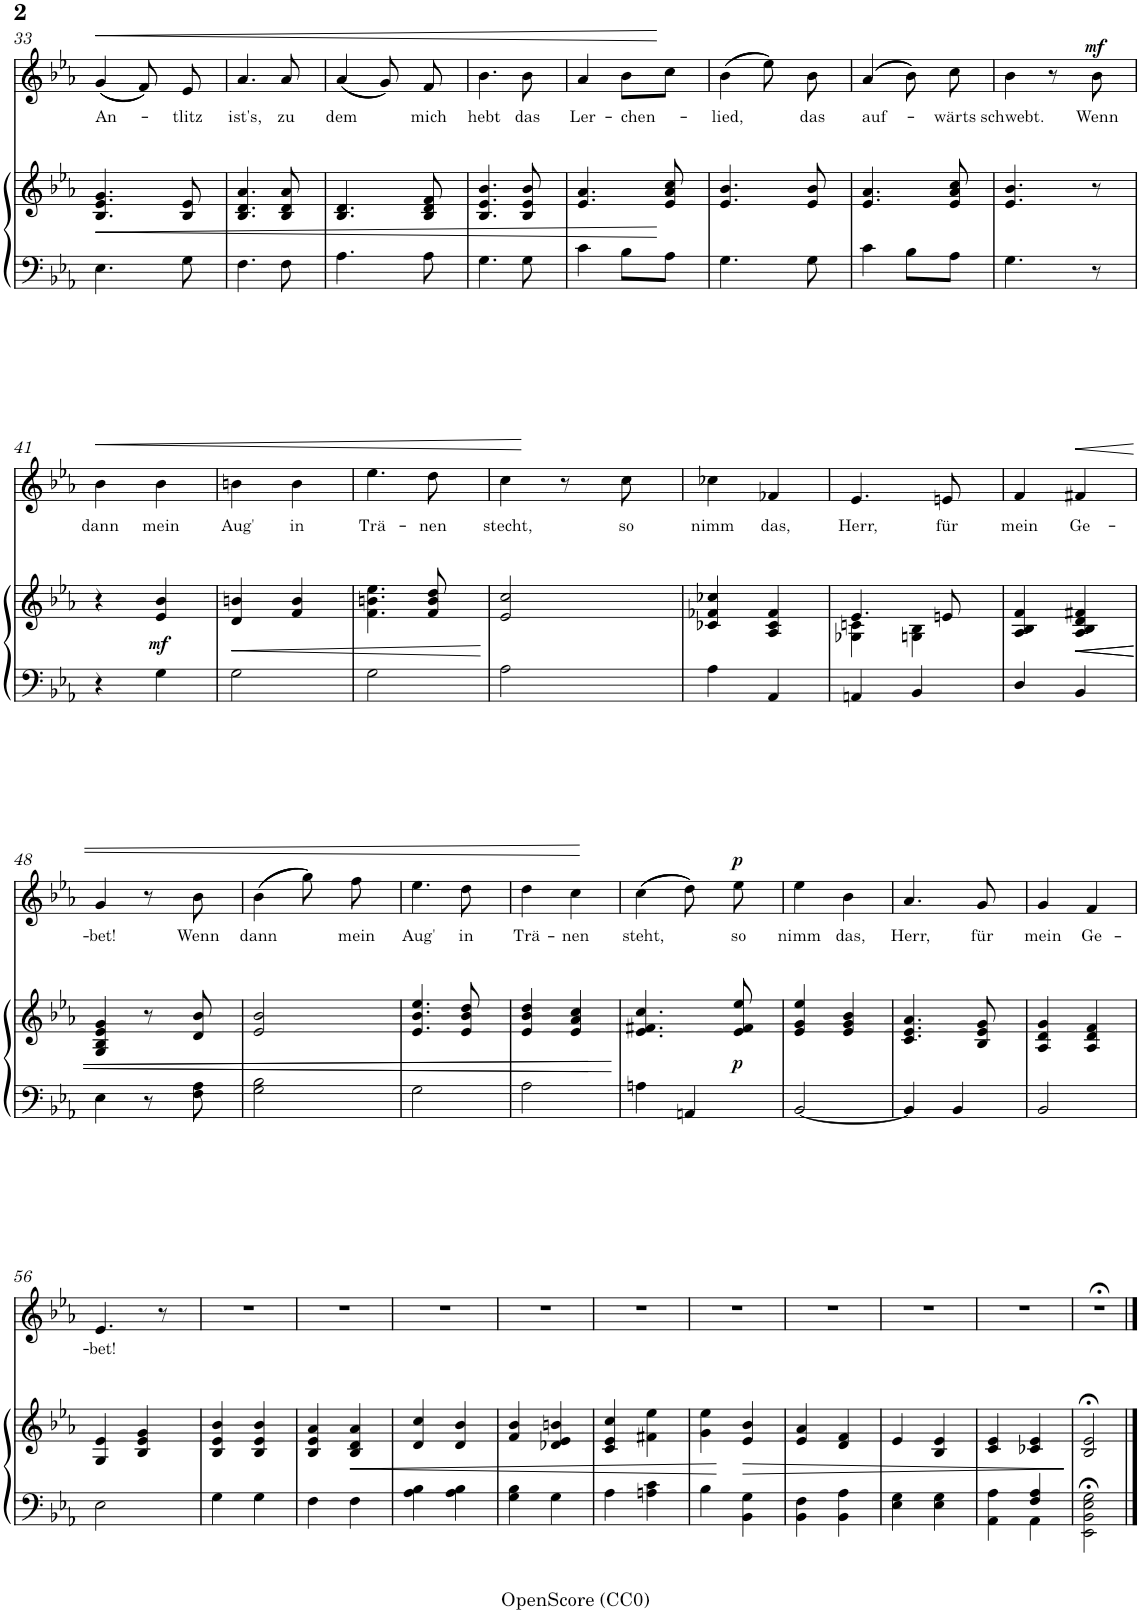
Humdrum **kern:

**kern	**kern	**dynam	**kern	**text	**dynam
*part2	*part2	*part2	*part1	*part1	*part1
*staff3	*staff2	*staff2/3	*staff1	*staff1	*staff1
*I"Pianoforte	*	*	*I"Singstimme Voice	*	*
*I'Pno	*	*	*	*	*
!!LO:PB:g=z
*clefF4	*clefG2	*	*clefG2	*	*
*k[b-e-a-]	*k[b-e-a-]	*	*k[b-e-a-]	*	*
*M2/4	*M2/4	*	*M2/4	*	*
=33	=33	=33	=33	=33	=33
!	!	!LO:HP:b	!	!LO:LY:b	!LO:HP:b
4.E-\	4.B-/ 4.e-/ 4.g/	<	((4g/	An-	<
.	.	.	8f/))	.	.
!	!	!	!	!LO:LY:b	!
8G\	8B-/ 8e-/	.	8e-/	-tlitz	.
=34	=34	=34	=34	=34	=34
!	!	!	!	!LO:LY:b	!
4.F\	4.B-/ 4.d/ 4.a-/	.	4.a-/	ist's,	.
!	!	!	!	!LO:LY:b	!
8F\	8B-/ 8d/ 8a-/	.	8a-/	zu	.
=35	=35	=35	=35	=35	=35
!	!	!	!	!LO:LY:b	!
4.A-\	4.B-/ 4.d/	.	((4a-/	dem	.
.	.	.	8g/))	.	.
!	!	!	!	!LO:LY:b	!
8A-\	8B-/ 8d/ 8f/	.	8f/	mich	.
=36	=36	=36	=36	=36	=36
!	!	!	!	!LO:LY:b	!
4.G\	4.B-/ 4.e-/ 4.b-/	.	4.b-\	hebt	.
!	!	!	!	!LO:LY:b	!
8G\	8B-/ 8e-/ 8b-/	.	8b-\	das	.
=37	=37	=37	=37	=37	=37
!	!	!	!	!LO:LY:b	!
4c\	4.e-/ 4.a-/	.	4a-/	Ler-	.
!	!	!	!	!LO:LY:b	!
8B-\L	.	.	8b-\L	-chen-	.
8A-\J	8e-/ 8a-/ 8cc/	[	8cc\J	.	[
=38	=38	=38	=38	=38	=38
!	!	!	!	!LO:LY:b	!
4.G\	4.e-/ 4.b-/	.	((4b-\	-lied,	.
.	.	.	8ee-\))	.	.
!	!	!	!	!LO:LY:b	!
8G\	8e-/ 8b-/	.	8b-\	das	.
=39	=39	=39	=39	=39	=39
!	!	!	!	!LO:LY:b	!
4c\	4.e-/ 4.a-/	.	((4a-/	auf-	.
8B-\L	.	.	8b-\))	.	.
!	!	!	!	!LO:LY:b	!
8A-\J	8e-/ 8a-/ 8cc/	.	8cc\	-wärts	.
=40	=40	=40	=40	=40	=40
!	!	!	!	!LO:LY:b	!
4.G\	4.e-/ 4.b-/	.	4b-\	schwebt.	.
.	.	.	8r	.	.
!	!	!	!	!LO:LY:b	!LO:DY:a
8r	8r	.	8b-\	Wenn	mf
!!LO:LB:g=z
=41	=41	=41	=41	=41	=41
!	!	!	!	!LO:LY:b	!LO:HP:b
4r	4r	.	4b-\	dann	<
!	!	!LO:DY:b	!	!LO:LY:b	!
4G\	4e-/ 4b-/	mf	4b-\	mein	.
=42	=42	=42	=42	=42	=42
!	!	!LO:HP:b	!	!LO:LY:b	!
2G\	4d/ 4bn/	<	4bn\	Aug'	.
!	!	!	!	!LO:LY:b	!
.	4f/ 4b/	.	4b\	in	.
=43	=43	=43	=43	=43	=43
!	!	!	!	!LO:LY:b	!
2G\	4.f\ 4.bn\ 4.ee-\	.	4.ee-\	Trä-	.
!	!	!	!	!LO:LY:b	!
.	8f/ 8b/ 8dd/	.	8dd\	-nen	.
.	.	[	.	.	.
=44	=44	=44	=44	=44	=44
!	!	!	!	!LO:LY:b	!
2A-\	2e-/ 2cc/	.	4cc\	stecht,	.
.	.	.	8r	.	[
!	!	!	!	!LO:LY:b	!
.	.	.	8cc\	so	.
=45	=45	=45	=45	=45	=45
!	!	!	!	!LO:LY:b	!
4A-\	4c-X/ 4f-X/ 4cc-X/	.	4cc-X\	nimm	.
!	!	!	!	!LO:LY:b	!
4AA-/	4A-/ 4c-/ 4f-/	.	4f-X/	das,	.
=46	=46	=46	=46	=46	=46
*	*^	*	*	*	*
!	!	!	!	!	!LO:LY:b	!
4AAn/	4.e-/	4G-X\ 4cn\	.	4.e-/	Herr,	.
4BB-/	.	4Gn\ 4B-\	.	.	.	.
!	!	!	!	!	!LO:LY:b	!
.	8en/	.	.	8en/	für	.
*	*v	*v	*	*	*	*
=47	=47	=47	=47	=47	=47
!	!	!LO:HP:b=2	!	!LO:LY:b	!
4D/	4A-/ 4B-/ 4f/	<	4f/	mein	.
!	!	!LO:HP:b	!	!LO:LY:b	!LO:HP:b
4BB-/	4A-/ 4B-/ 4d/ 4f#X/	<	4f#X/	Ge-	<
!!LO:LB:g=z
=48	=48	=48	=48	=48	=48
!	!	!	!	!LO:LY:b	!
4E-\	4G/ 4B-/ 4e-/ 4g/	.	4g/	-bet!	.
8r	8r	.	8r	.	.
!	!	!	!	!LO:LY:b	!
8F\ 8A-\	8d/ 8b-/	.	8b-\	Wenn	.
=49	=49	=49	=49	=49	=49
!	!	!	!	!LO:LY:b	!
2G\ 2B-\	2e-/ 2b-/	.	((4b-\	dann	.
.	.	.	8gg\))	.	.
!	!	!	!	!LO:LY:b	!
.	.	.	8ff\	mein	.
=50	=50	=50	=50	=50	=50
!	!	!	!	!LO:LY:b	!
2G\	4.e-/ 4.b-/ 4.ee-/	.	4.ee-\	Aug'	.
!	!	!	!	!LO:LY:b	!
.	8e-/ 8b-/ 8dd/	.	8dd\	in	.
=51	=51	=51	=51	=51	=51
!	!	!	!	!LO:LY:b	!
2A-\	4e-/ 4b-/ 4dd/	.	4dd\	Trä-	.
!	!	!	!	!LO:LY:b	!
.	4e-/ 4a-/ 4cc/	.	4cc\	-nen	.
.	.	[ [	.	.	[
=52	=52	=52	=52	=52	=52
!	!	!	!	!LO:LY:b	!
4An\	4.e-/ 4.f#X/ 4.cc/	.	((4cc\	steht,	.
4AAn/	.	.	8dd\))	.	.
!	!	!LO:DY:b	!	!LO:LY:b	!LO:DY:a
.	8e-/ 8f#/ 8ee-/	p	8ee-\	so	p
=53	=53	=53	=53	=53	=53
!	!	!	!	!LO:LY:b	!
[2BB-/	4e-/ 4g/ 4ee-/	.	4ee-\	nimm	.
!	!	!	!	!LO:LY:b	!
.	4e-/ 4g/ 4b-/	.	4b-\	das,	.
=54	=54	=54	=54	=54	=54
!	!	!	!	!LO:LY:b	!
4BB-/]	4.c/ 4.e-/ 4.a-/	.	4.a-/	Herr,	.
4BB-/	.	.	.	.	.
!	!	!	!	!LO:LY:b	!
.	8B-/ 8e-/ 8g/	.	8g/	für	.
=55	=55	=55	=55	=55	=55
!	!	!	!	!LO:LY:b	!
2BB-/	4A-/ 4d/ 4g/	.	4g/	mein	.
!	!	!	!	!LO:LY:b	!
.	4A-/ 4d/ 4f/	.	4f/	Ge-	.
!!LO:LB:g=z
=56	=56	=56	=56	=56	=56
!	!	!	!	!LO:LY:b	!
2E-\	4G/ 4e-/	.	4.e-/	-bet!	.
.	4B-/ 4e-/ 4g/	.	.	.	.
.	.	.	8r	.	.
=57	=57	=57	=57	=57	=57
4G\	4B-/ 4e-/ 4b-/	.	2r	.	.
4G\	4B-/ 4e-/ 4b-/	.	.	.	.
=58	=58	=58	=58	=58	=58
4F\	4B-/ 4e-/ 4a-/	.	2r	.	.
!	!	!LO:HP:b	!	!	!
4F\	4B-/ 4d/ 4a-/	<	.	.	.
=59	=59	=59	=59	=59	=59
4A-\ 4B-\	4d/ 4cc/	.	2r	.	.
4A-\ 4B-\	4d/ 4b-/	.	.	.	.
=60	=60	=60	=60	=60	=60
4G\ 4B-\	4f/ 4b-/	.	2r	.	.
4G\	4d-X/ 4e-/ 4bn/	.	.	.	.
=61	=61	=61	=61	=61	=61
4A-\	4c/ 4e-/ 4cc/	.	2r	.	.
4An\ 4c\	4f#X\ 4ee-\	.	.	.	.
=62	=62	=62	=62	=62	=62
4B-\	4g\ 4ee-\	.	2r	.	.
!	!	!LO:HP:n=1:b	!	!	!
4BB-\ 4G\	4e-/ 4b-/	[ >	.	.	.
=63	=63	=63	=63	=63	=63
4BB-\ 4F\	4e-/ 4a-/	.	2r	.	.
4BB-\ 4A-\	4d/ 4f/	.	.	.	.
=64	=64	=64	=64	=64	=64
4E-\ 4G\	4e-/	.	2r	.	.
4E-\ 4G\	4B-/ 4e-/	.	.	.	.
=65	=65	=65	=65	=65	=65
*^	*	*	*	*	*
4AA-\ 4A-\	4ryy	4c/ 4e-/	.	2r	.	.
4AA-\	4F/ 4A-/	4c-X/ 4e-/	.	.	.	.
*v	*v	*	*	*	*	*
.	.	]	.	.	.
=66	=66	=66	=66	=66	=66
2EE-\;< 2BB-\;< 2E-\;< 2G\;<	2B-/;< 2e-/;<	.	2r;<	.	.
==	==	==	==	==	==
*-	*-	*-	*-	*-	*-
